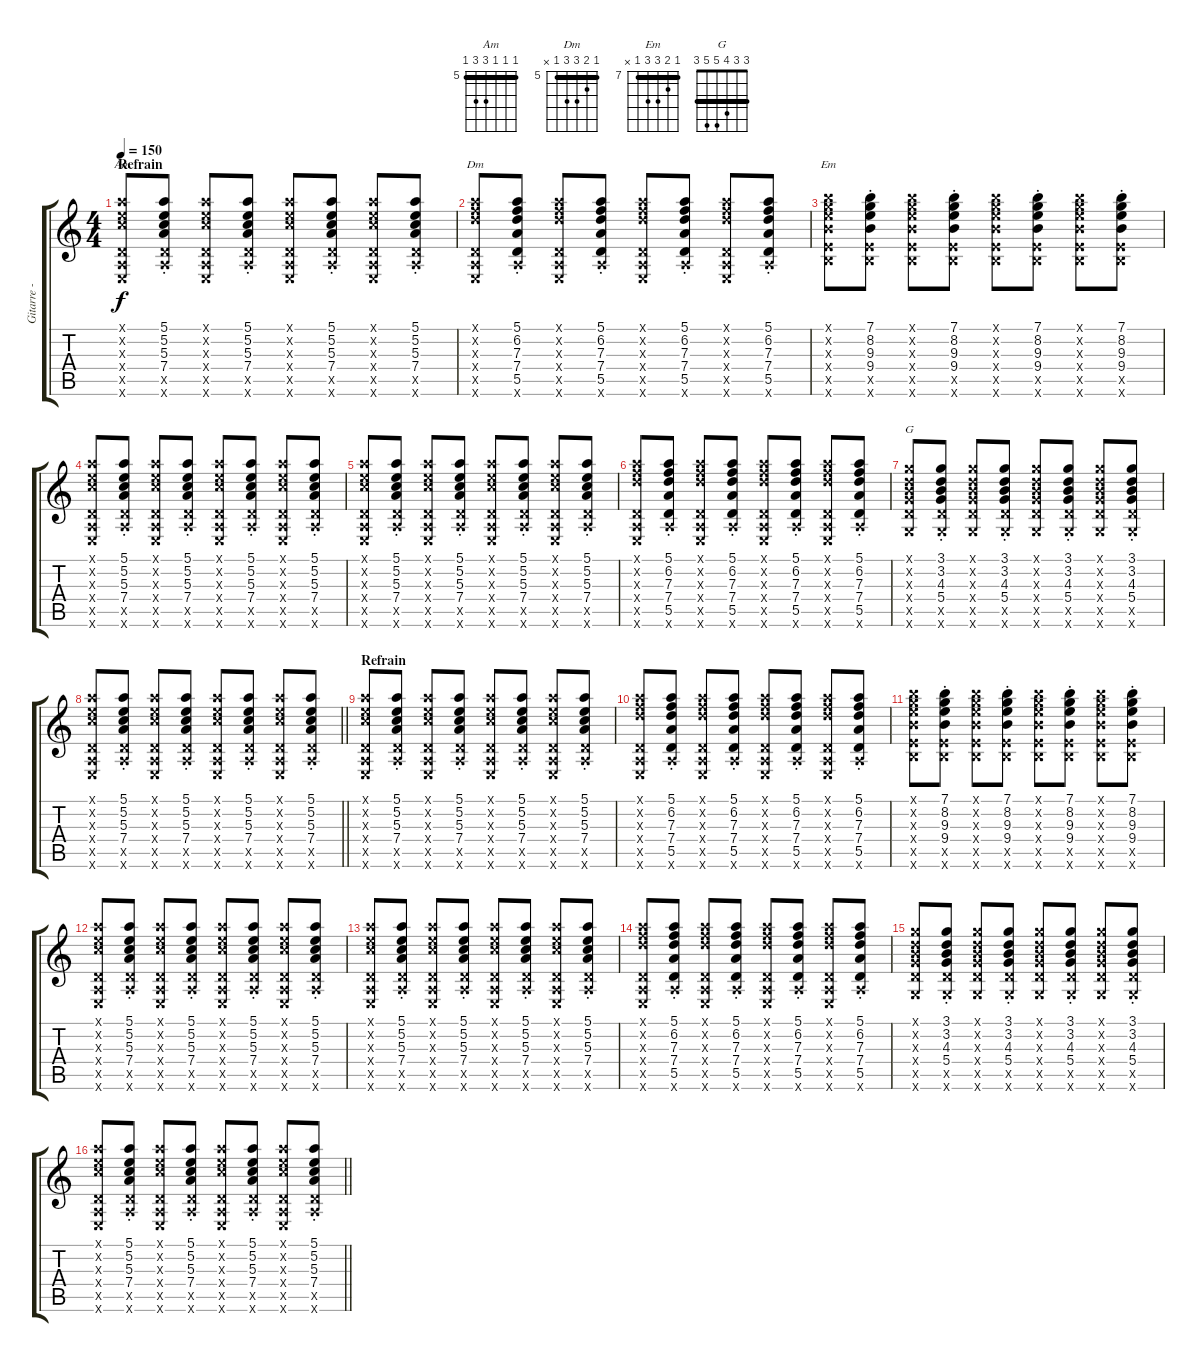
\track ("Gitarre - Philipp Hofmann" "Gitarre - ") {instrument distortionguitar}
\staff {score tabs}
\tuning (E4 B3 G3 D3 A2 E2) {hide}
\chord ("Am" 5 5 5 7 7 5) {firstfret 5 barre 5}
\chord ("Dm" 5 6 7 7 5 x) {firstfret 5 barre 5}
\chord ("Em" 7 8 9 9 7 x) {firstfret 7 barre 7}
\chord ("G" 3 3 4 5 5 3) {barre 3}
\ts (4 4)
\section ("" "Refrain")
\tempo 150
\clef g2
\ks c
(5.1{x} 5.2{x} 5.3{x} 0.4{x} 0.5{x} 0.6{x}).8{ch "Am" dy f} (5.1{st} 5.2{st} 5.3{st} 7.4{st} 5.5{x} 5.6{x}).8 (5.1{x} 5.2{x} 5.3{x} 0.4{x} 0.5{x} 0.6{x}).8 (5.1{st} 5.2{st} 5.3{st} 7.4{st} 5.5{x} 5.6{x}).8 (5.1{x} 5.2{x} 5.3{x} 0.4{x} 0.5{x} 0.6{x}).8 (5.1{st} 5.2{st} 5.3{st} 7.4{st} 5.5{x} 5.6{x}).8 (5.1{x} 5.2{x} 5.3{x} 0.4{x} 0.5{x} 0.6{x}).8 (5.1{st} 5.2{st} 5.3{st} 7.4{st} 5.5{x} 5.6{x}).8 |
(5.1{x} 6.2{x} 7.3{x} 0.4{x} 0.5{x} 0.6{x}).8{ch "Dm"} (5.1{st} 6.2{st} 7.3{st} 7.4{st} 5.5{st} 5.6{x}).8 (5.1{x} 6.2{x} 7.3{x} 0.4{x} 0.5{x} 0.6{x}).8 (5.1{st} 6.2{st} 7.3{st} 7.4{st} 5.5{st} 5.6{x}).8 (5.1{x} 6.2{x} 7.3{x} 0.4{x} 0.5{x} 0.6{x}).8 (5.1{st} 6.2{st} 7.3{st} 7.4{st} 5.5{st} 5.6{x}).8 (5.1{x} 6.2{x} 7.3{x} 0.4{x} 0.5{x} 0.6{x}).8 (5.1{st} 6.2{st} 7.3{st} 7.4{st} 5.5{st} 5.6{x}).8 |
(7.1{x} 8.2{x} 9.3{x} 9.4{x} 7.5{x} 7.6{x}).8{ch "Em"} (7.1{st} 8.2{st} 9.3{st} 9.4{st} 7.5{x} 7.6{x}).8 (7.1{x} 8.2{x} 9.3{x} 9.4{x} 7.5{x} 7.6{x}).8 (7.1{st} 8.2{st} 9.3{st} 9.4{st} 7.5{x} 7.6{x}).8 (7.1{x} 8.2{x} 9.3{x} 9.4{x} 7.5{x} 7.6{x}).8 (7.1{st} 8.2{st} 9.3{st} 9.4{st} 7.5{x} 7.6{x}).8 (7.1{x} 8.2{x} 9.3{x} 9.4{x} 7.5{x} 7.6{x}).8 (7.1{st} 8.2{st} 9.3{st} 9.4{st} 7.5{x} 7.6{x}).8 |
(5.1{x} 5.2{x} 5.3{x} 0.4{x} 0.5{x} 0.6{x}).8 (5.1{st} 5.2{st} 5.3{st} 7.4{st} 5.5{x} 5.6{x}).8 (5.1{x} 5.2{x} 5.3{x} 0.4{x} 0.5{x} 0.6{x}).8 (5.1{st} 5.2{st} 5.3{st} 7.4{st} 5.5{x} 5.6{x}).8 (5.1{x} 5.2{x} 5.3{x} 0.4{x} 0.5{x} 0.6{x}).8 (5.1{st} 5.2{st} 5.3{st} 7.4{st} 5.5{x} 5.6{x}).8 (5.1{x} 5.2{x} 5.3{x} 0.4{x} 0.5{x} 0.6{x}).8 (5.1{st} 5.2{st} 5.3{st} 7.4{st} 5.5{x} 5.6{x}).8 |
(5.1{x} 5.2{x} 5.3{x} 0.4{x} 0.5{x} 0.6{x}).8 (5.1{st} 5.2{st} 5.3{st} 7.4{st} 5.5{x} 5.6{x}).8 (5.1{x} 5.2{x} 5.3{x} 0.4{x} 0.5{x} 0.6{x}).8 (5.1{st} 5.2{st} 5.3{st} 7.4{st} 5.5{x} 5.6{x}).8 (5.1{x} 5.2{x} 5.3{x} 0.4{x} 0.5{x} 0.6{x}).8 (5.1{st} 5.2{st} 5.3{st} 7.4{st} 5.5{x} 5.6{x}).8 (5.1{x} 5.2{x} 5.3{x} 0.4{x} 0.5{x} 0.6{x}).8 (5.1{st} 5.2{st} 5.3{st} 7.4{st} 5.5{x} 5.6{x}).8 |
(5.1{x} 6.2{x} 7.3{x} 0.4{x} 0.5{x} 0.6{x}).8 (5.1{st} 6.2{st} 7.3{st} 7.4{st} 5.5{st} 5.6{x}).8 (5.1{x} 6.2{x} 7.3{x} 0.4{x} 0.5{x} 0.6{x}).8 (5.1{st} 6.2{st} 7.3{st} 7.4{st} 5.5{st} 5.6{x}).8 (5.1{x} 6.2{x} 7.3{x} 0.4{x} 0.5{x} 0.6{x}).8 (5.1{st} 6.2{st} 7.3{st} 7.4{st} 5.5{st} 5.6{x}).8 (5.1{x} 6.2{x} 7.3{x} 0.4{x} 0.5{x} 0.6{x}).8 (5.1{st} 6.2{st} 7.3{st} 7.4{st} 5.5{st} 5.6{x}).8 |
(3.1{x} 3.2{x} 4.3{x} 5.4{x} 5.5{x} 3.6{x}).8{ch "G"} (3.1{st} 3.2{st} 4.3{st} 5.4{st} 5.5{x} 3.6{x}).8 (3.1{x} 3.2{x} 4.3{x} 5.4{x} 5.5{x} 3.6{x}).8 (3.1{st} 3.2{st} 4.3{st} 5.4{st} 5.5{x} 3.6{x}).8 (3.1{x} 3.2{x} 4.3{x} 5.4{x} 5.5{x} 3.6{x}).8 (3.1{st} 3.2{st} 4.3{st} 5.4{st} 5.5{x} 3.6{x}).8 (3.1{x} 3.2{x} 4.3{x} 5.4{x} 5.5{x} 3.6{x}).8 (3.1{st} 3.2{st} 4.3{st} 5.4{st} 5.5{x} 3.6{x}).8 |
\barLineRight lightlight
(5.1{x} 5.2{x} 5.3{x} 0.4{x} 0.5{x} 0.6{x}).8 (5.1{st} 5.2{st} 5.3{st} 7.4{st} 5.5{x} 5.6{x}).8 (5.1{x} 5.2{x} 5.3{x} 0.4{x} 0.5{x} 0.6{x}).8 (5.1{st} 5.2{st} 5.3{st} 7.4{st} 5.5{x} 5.6{x}).8 (5.1{x} 5.2{x} 5.3{x} 0.4{x} 0.5{x} 0.6{x}).8 (5.1{st} 5.2{st} 5.3{st} 7.4{st} 5.5{x} 5.6{x}).8 (5.1{x} 5.2{x} 5.3{x} 0.4{x} 0.5{x} 0.6{x}).8 (5.1{st} 5.2{st} 5.3{st} 7.4{st} 5.5{x} 5.6{x}).8 |
\section ("" "Refrain")
(5.1{x} 5.2{x} 5.3{x} 0.4{x} 0.5{x} 0.6{x}).8 (5.1{st} 5.2{st} 5.3{st} 7.4{st} 5.5{x} 5.6{x}).8 (5.1{x} 5.2{x} 5.3{x} 0.4{x} 0.5{x} 0.6{x}).8 (5.1{st} 5.2{st} 5.3{st} 7.4{st} 5.5{x} 5.6{x}).8 (5.1{x} 5.2{x} 5.3{x} 0.4{x} 0.5{x} 0.6{x}).8 (5.1{st} 5.2{st} 5.3{st} 7.4{st} 5.5{x} 5.6{x}).8 (5.1{x} 5.2{x} 5.3{x} 0.4{x} 0.5{x} 0.6{x}).8 (5.1{st} 5.2{st} 5.3{st} 7.4{st} 5.5{x} 5.6{x}).8 |
(5.1{x} 6.2{x} 7.3{x} 0.4{x} 0.5{x} 0.6{x}).8 (5.1{st} 6.2{st} 7.3{st} 7.4{st} 5.5{st} 5.6{x}).8 (5.1{x} 6.2{x} 7.3{x} 0.4{x} 0.5{x} 0.6{x}).8 (5.1{st} 6.2{st} 7.3{st} 7.4{st} 5.5{st} 5.6{x}).8 (5.1{x} 6.2{x} 7.3{x} 0.4{x} 0.5{x} 0.6{x}).8 (5.1{st} 6.2{st} 7.3{st} 7.4{st} 5.5{st} 5.6{x}).8 (5.1{x} 6.2{x} 7.3{x} 0.4{x} 0.5{x} 0.6{x}).8 (5.1{st} 6.2{st} 7.3{st} 7.4{st} 5.5{st} 5.6{x}).8 |
(7.1{x} 8.2{x} 9.3{x} 9.4{x} 7.5{x} 7.6{x}).8 (7.1{st} 8.2{st} 9.3{st} 9.4{st} 7.5{x} 7.6{x}).8 (7.1{x} 8.2{x} 9.3{x} 9.4{x} 7.5{x} 7.6{x}).8 (7.1{st} 8.2{st} 9.3{st} 9.4{st} 7.5{x} 7.6{x}).8 (7.1{x} 8.2{x} 9.3{x} 9.4{x} 7.5{x} 7.6{x}).8 (7.1{st} 8.2{st} 9.3{st} 9.4{st} 7.5{x} 7.6{x}).8 (7.1{x} 8.2{x} 9.3{x} 9.4{x} 7.5{x} 7.6{x}).8 (7.1{st} 8.2{st} 9.3{st} 9.4{st} 7.5{x} 7.6{x}).8 |
(5.1{x} 5.2{x} 5.3{x} 0.4{x} 0.5{x} 0.6{x}).8 (5.1{st} 5.2{st} 5.3{st} 7.4{st} 5.5{x} 5.6{x}).8 (5.1{x} 5.2{x} 5.3{x} 0.4{x} 0.5{x} 0.6{x}).8 (5.1{st} 5.2{st} 5.3{st} 7.4{st} 5.5{x} 5.6{x}).8 (5.1{x} 5.2{x} 5.3{x} 0.4{x} 0.5{x} 0.6{x}).8 (5.1{st} 5.2{st} 5.3{st} 7.4{st} 5.5{x} 5.6{x}).8 (5.1{x} 5.2{x} 5.3{x} 0.4{x} 0.5{x} 0.6{x}).8 (5.1{st} 5.2{st} 5.3{st} 7.4{st} 5.5{x} 5.6{x}).8 |
(5.1{x} 5.2{x} 5.3{x} 0.4{x} 0.5{x} 0.6{x}).8 (5.1{st} 5.2{st} 5.3{st} 7.4{st} 5.5{x} 5.6{x}).8 (5.1{x} 5.2{x} 5.3{x} 0.4{x} 0.5{x} 0.6{x}).8 (5.1{st} 5.2{st} 5.3{st} 7.4{st} 5.5{x} 5.6{x}).8 (5.1{x} 5.2{x} 5.3{x} 0.4{x} 0.5{x} 0.6{x}).8 (5.1{st} 5.2{st} 5.3{st} 7.4{st} 5.5{x} 5.6{x}).8 (5.1{x} 5.2{x} 5.3{x} 0.4{x} 0.5{x} 0.6{x}).8 (5.1{st} 5.2{st} 5.3{st} 7.4{st} 5.5{x} 5.6{x}).8 |
(5.1{x} 6.2{x} 7.3{x} 0.4{x} 0.5{x} 0.6{x}).8 (5.1{st} 6.2{st} 7.3{st} 7.4{st} 5.5{st} 5.6{x}).8 (5.1{x} 6.2{x} 7.3{x} 0.4{x} 0.5{x} 0.6{x}).8 (5.1{st} 6.2{st} 7.3{st} 7.4{st} 5.5{st} 5.6{x}).8 (5.1{x} 6.2{x} 7.3{x} 0.4{x} 0.5{x} 0.6{x}).8 (5.1{st} 6.2{st} 7.3{st} 7.4{st} 5.5{st} 5.6{x}).8 (5.1{x} 6.2{x} 7.3{x} 0.4{x} 0.5{x} 0.6{x}).8 (5.1{st} 6.2{st} 7.3{st} 7.4{st} 5.5{st} 5.6{x}).8 |
(3.1{x} 3.2{x} 4.3{x} 5.4{x} 5.5{x} 3.6{x}).8 (3.1{st} 3.2{st} 4.3{st} 5.4{st} 5.5{x} 3.6{x}).8 (3.1{x} 3.2{x} 4.3{x} 5.4{x} 5.5{x} 3.6{x}).8 (3.1{st} 3.2{st} 4.3{st} 5.4{st} 5.5{x} 3.6{x}).8 (3.1{x} 3.2{x} 4.3{x} 5.4{x} 5.5{x} 3.6{x}).8 (3.1{st} 3.2{st} 4.3{st} 5.4{st} 5.5{x} 3.6{x}).8 (3.1{x} 3.2{x} 4.3{x} 5.4{x} 5.5{x} 3.6{x}).8 (3.1{st} 3.2{st} 4.3{st} 5.4{st} 5.5{x} 3.6{x}).8 |
\barLineRight lightlight
(5.1{x} 5.2{x} 5.3{x} 0.4{x} 0.5{x} 0.6{x}).8 (5.1{st} 5.2{st} 5.3{st} 7.4{st} 5.5{x} 5.6{x}).8 (5.1{x} 5.2{x} 5.3{x} 0.4{x} 0.5{x} 0.6{x}).8 (5.1{st} 5.2{st} 5.3{st} 7.4{st} 5.5{x} 5.6{x}).8 (5.1{x} 5.2{x} 5.3{x} 0.4{x} 0.5{x} 0.6{x}).8 (5.1{st} 5.2{st} 5.3{st} 7.4{st} 5.5{x} 5.6{x}).8 (5.1{x} 5.2{x} 5.3{x} 0.4{x} 0.5{x} 0.6{x}).8 (5.1{st} 5.2{st} 5.3{st} 7.4{st} 5.5{x} 5.6{x}).8
